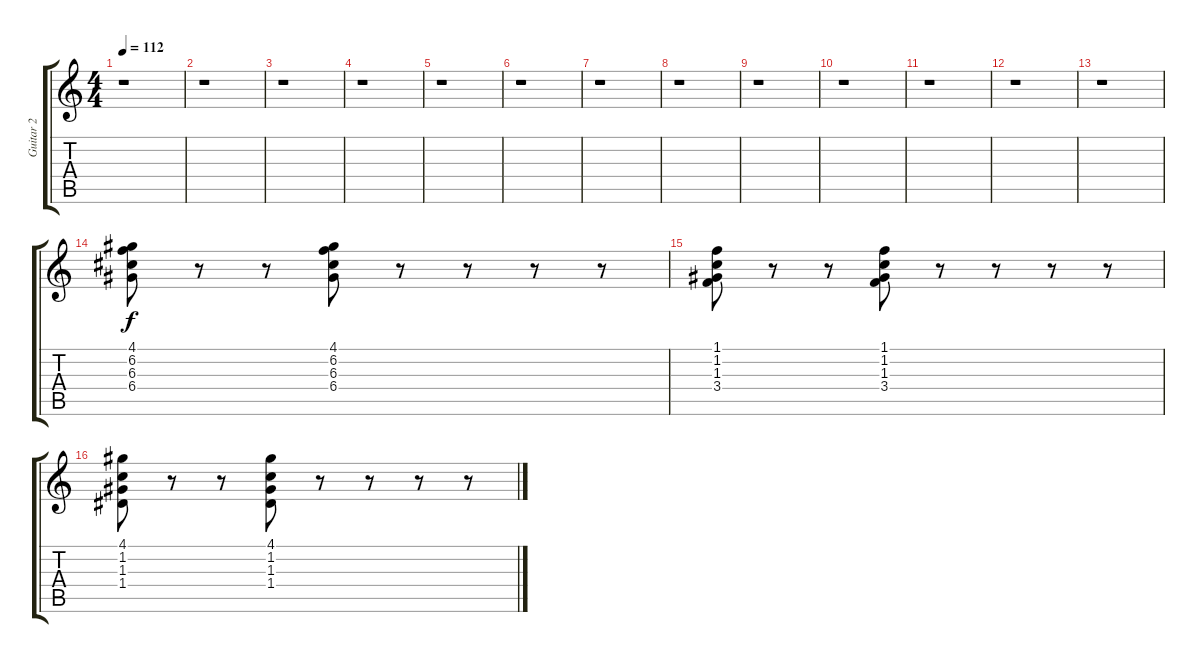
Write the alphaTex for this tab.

\track ("Guitar 2" "Guitar 2") {instrument overdrivenguitar}
\staff {score tabs}
\tuning (E4 B3 G3 D3 A2 E2) {hide}
\ts (4 4)
\tempo 112
\clef g2
\ks c
r.1{dy f} |
r.1 |
r.1 |
r.1 |
r.1 |
r.1 |
r.1 |
r.1 |
r.1 |
r.1 |
r.1 |
r.1 |
r.1 |
(4.1 6.2 6.3 6.4).8 r.8 r.8 (4.1 6.2 6.3 6.4).8 r.8 r.8 r.8 r.8 |
(1.1 1.2 1.3 3.4).8 r.8 r.8 (1.1 1.2 1.3 3.4).8 r.8 r.8 r.8 r.8 |
(4.1 1.2 1.3 1.4).8 r.8 r.8 (4.1 1.2 1.3 1.4).8 r.8 r.8 r.8 r.8
